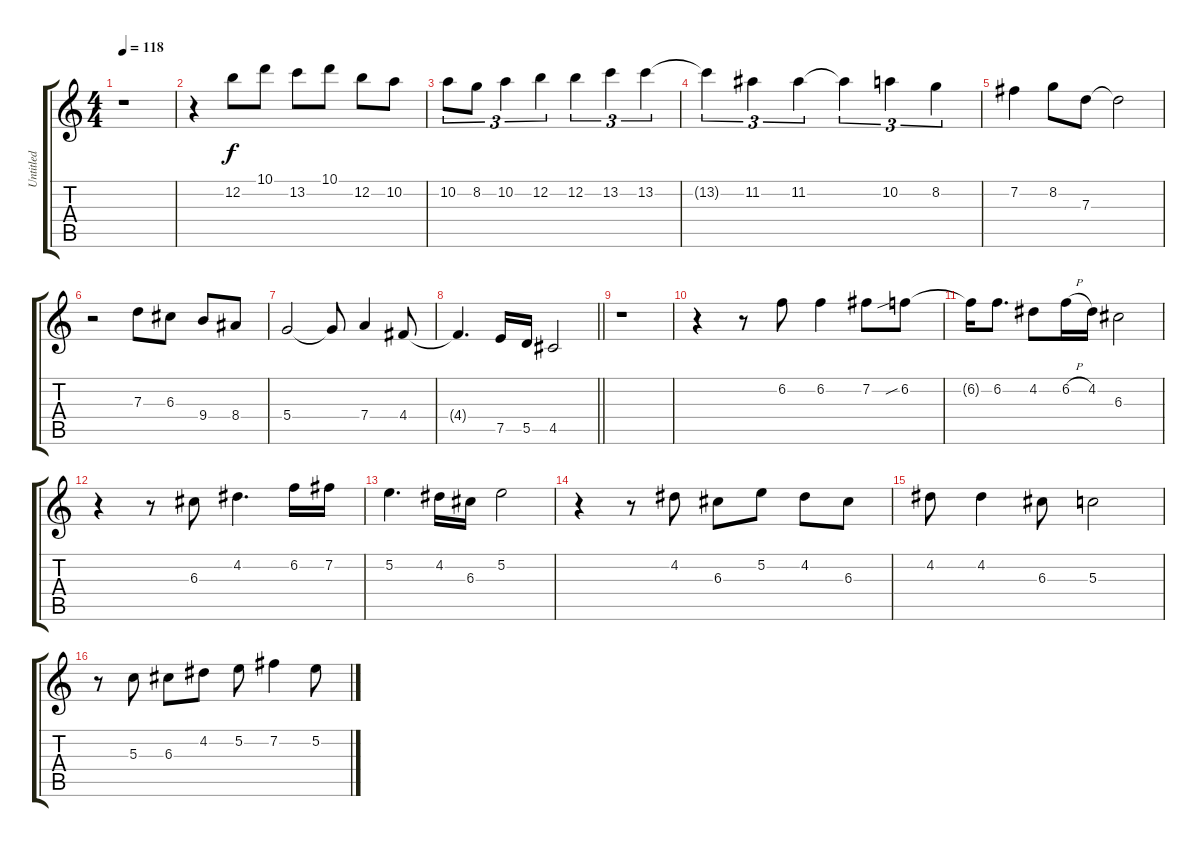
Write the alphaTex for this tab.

\track ("Untitled" "Untitled") {instrument acousticguitarsteel}
\staff {score tabs}
\tuning (E4 B3 G3 D3 A2 E2) {hide}
\ts (4 4)
\tempo 118
\clef g2
\ks c
r.1{dy f} |
r.4 12.2.8 10.1.8 13.2.8 10.1.8 12.2.8 10.2.8 |
10.2.8{tu (3 2)} 8.2.8{tu (3 2)} 10.2.4{tu (3 2)} 12.2.4{tu (3 2)} 12.2.4{tu (3 2)} 13.2.4{tu (3 2)} 13.2.4{tu (3 2)} |
13.2{t}.4{tu (3 2)} 11.2.4{tu (3 2)} 11.2.4{tu (3 2)} 11.2{t}.4{tu (3 2)} 10.2.4{tu (3 2)} 8.2.4{tu (3 2)} |
7.2.4 8.2.8 7.3.8 7.3{t}.2 |
r.2 7.3.8 6.3.8 9.4.8 8.4.8 |
5.4.2 5.4{t}.8 7.4.4 4.4.8 |
\barLineRight lightlight
4.4{t}.4{d} 7.5.16 5.5.16 4.5.2 |
r.1 |
r.4 r.8 6.2.8 6.2.4 7.2.8 6.2{sib}.8 |
6.2{t}.16 6.2.8{d} 4.2.8 6.2{h}.16 4.2.16 6.3.2 |
r.4 r.8 6.3.8 4.2.4{d} 6.2.16 7.2.16 |
5.2.4{d} 4.2.16 6.3.16 5.2.2 |
r.4 r.8 4.2.8 6.3.8 5.2.8 4.2.8 6.3.8 |
4.2.8 4.2.4 6.3.8 5.3.2 |
r.8 5.3.8 6.3.8 4.2.8 5.2.8 7.2.4 5.2.8
